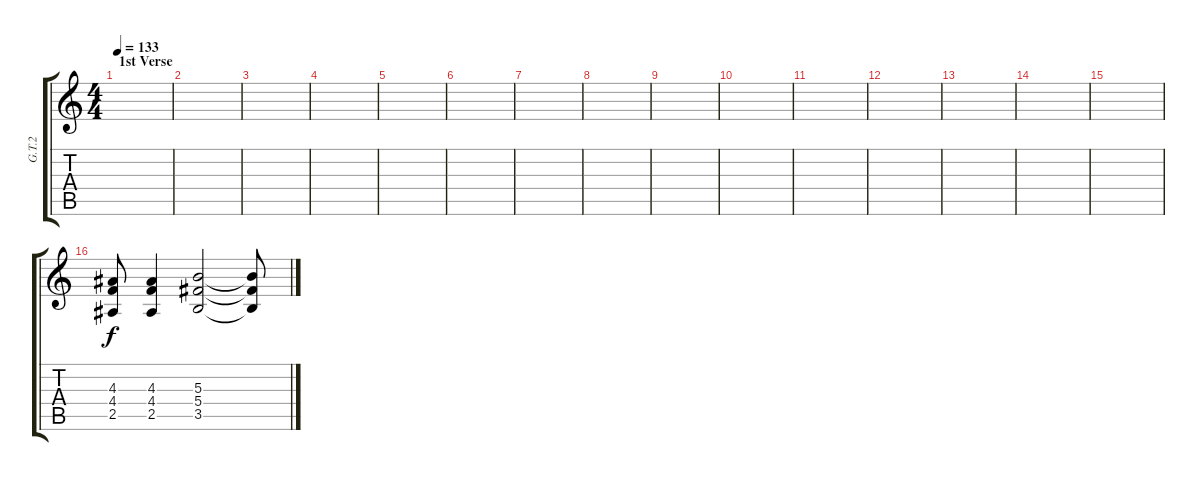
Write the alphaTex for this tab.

\track ("G.T.2" "G.T.2") {instrument distortionguitar}
\staff {score tabs}
\tuning (Eb4 Bb3 Gb3 Db3 Ab2 Eb2) {hide}
\ts (4 4)
\section ("" "1st Verse")
\tempo 133
\clef g2
\ks c
|
|
|
|
|
|
|
|
|
|
|
|
|
|
|
(4.3 4.4 2.5).8 (4.3 4.4 2.5).4 (5.3 5.4 3.5).2 (5.3{t} 5.4{t} 3.5{t}).8
